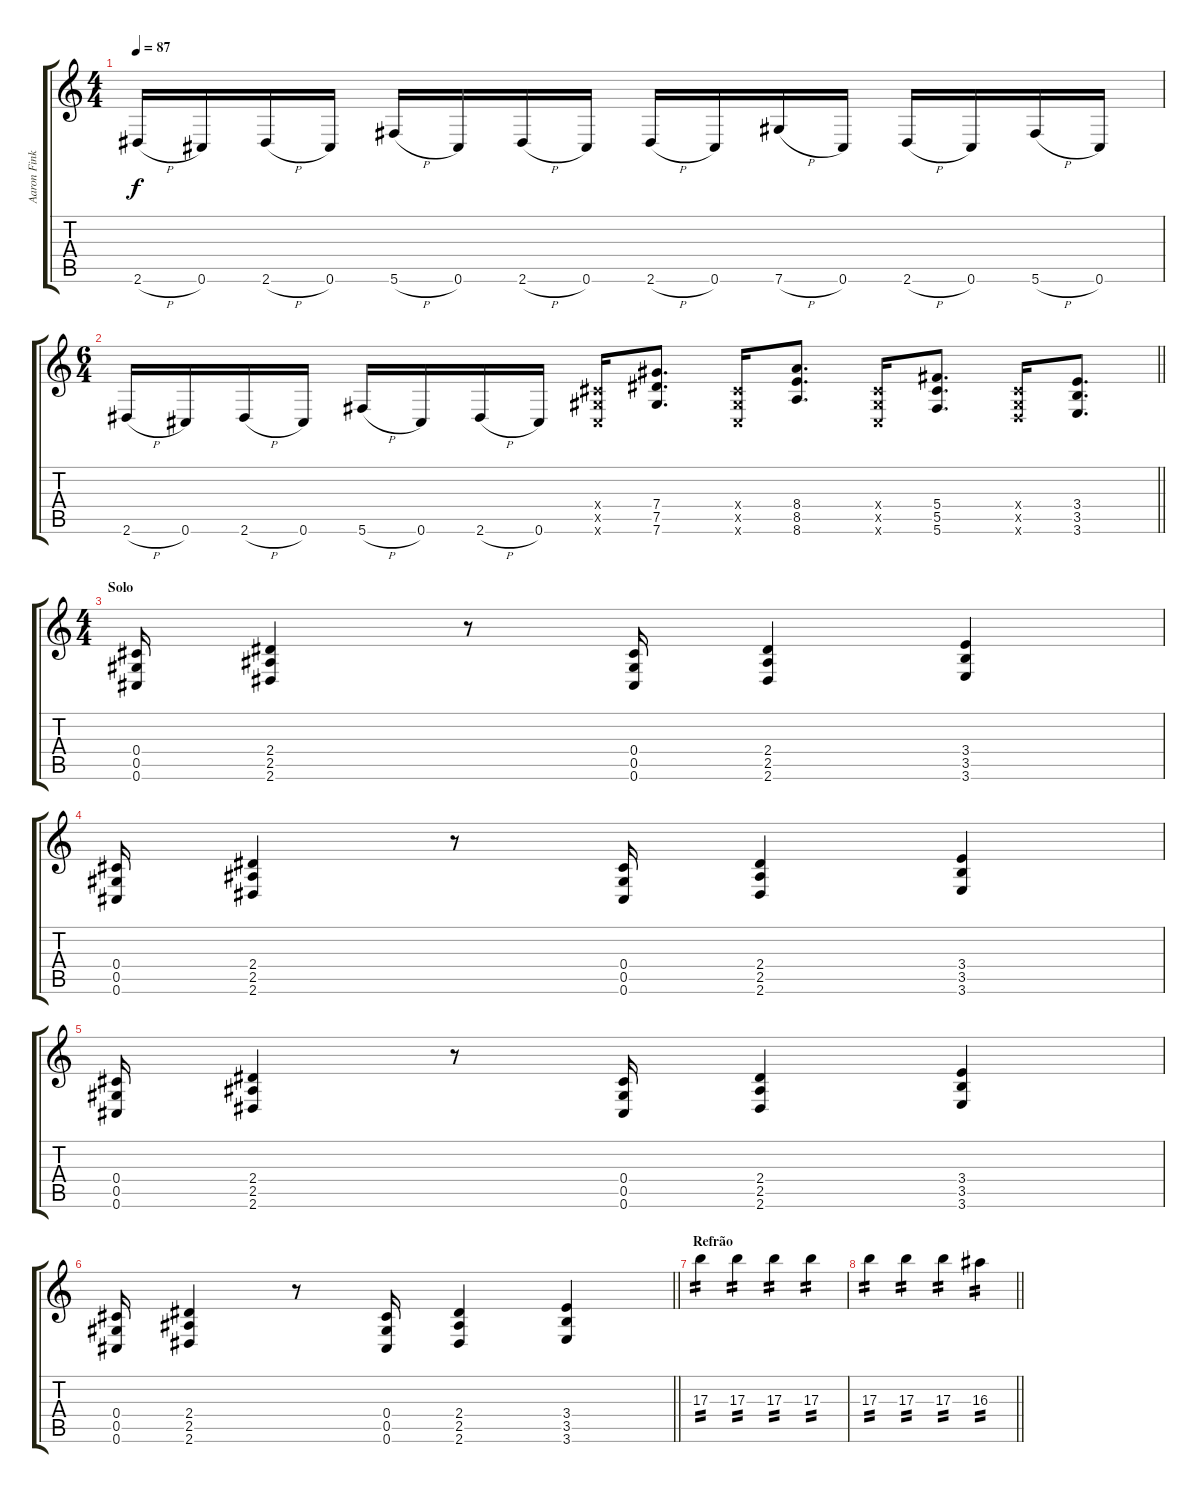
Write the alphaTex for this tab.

\track ("Aaron Fink" "Aaron Fink") {instrument distortionguitar}
\staff {score tabs}
\tuning (Eb4 Bb3 Gb3 Db3 Ab2 Db2) {hide}
\ts (4 4)
\tempo 87
\clef g2
\ks c
2.6{h}.16{dy f} 0.6.16 2.6{h}.16 0.6.16 5.6{h}.16 0.6.16 2.6{h}.16 0.6.16 2.6{h}.16 0.6.16 7.6{h}.16 0.6.16 2.6{h}.16 0.6.16 5.6{h}.16 0.6.16 |
\ts (6 4)
\barLineRight lightlight
2.6{h}.16 0.6.16 2.6{h}.16 0.6.16 5.6{h}.16 0.6.16 2.6{h}.16 0.6.16 (0.4{x} 0.5{x} 0.6{x}).16 (7.4 7.5 7.6).8{d} (0.4{x} 0.5{x} 0.6{x}).16 (8.4 8.5 8.6).8{d} (0.4{x} 0.5{x} 0.6{x}).16 (5.4 5.5 5.6).8{d} (0.4{x} 0.5{x} 2.6{x}).16 (3.4 3.5 3.6).8{d} |
\ts (4 4)
\section ("" "Solo")
(0.4 0.5 0.6).16 (2.4 2.5 2.6).4 r.8 (0.4 0.5 0.6).16 (2.4 2.5 2.6).4 (3.4 3.5 3.6).4 |
(0.4 0.5 0.6).16 (2.4 2.5 2.6).4 r.8 (0.4 0.5 0.6).16 (2.4 2.5 2.6).4 (3.4 3.5 3.6).4 |
(0.4 0.5 0.6).16 (2.4 2.5 2.6).4 r.8 (0.4 0.5 0.6).16 (2.4 2.5 2.6).4 (3.4 3.5 3.6).4 |
\barLineRight lightlight
(0.4 0.5 0.6).16 (2.4 2.5 2.6).4 r.8 (0.4 0.5 0.6).16 (2.4 2.5 2.6).4 (3.4 3.5 3.6).4 |
\section ("" "Refrão")
17.3.4{tp 2} 17.3.4{tp 2} 17.3.4{tp 2} 17.3.4{tp 2} |
\barLineRight lightlight
17.3.4{tp 2} 17.3.4{tp 2} 17.3.4{tp 2} 16.3.4{tp 2}
